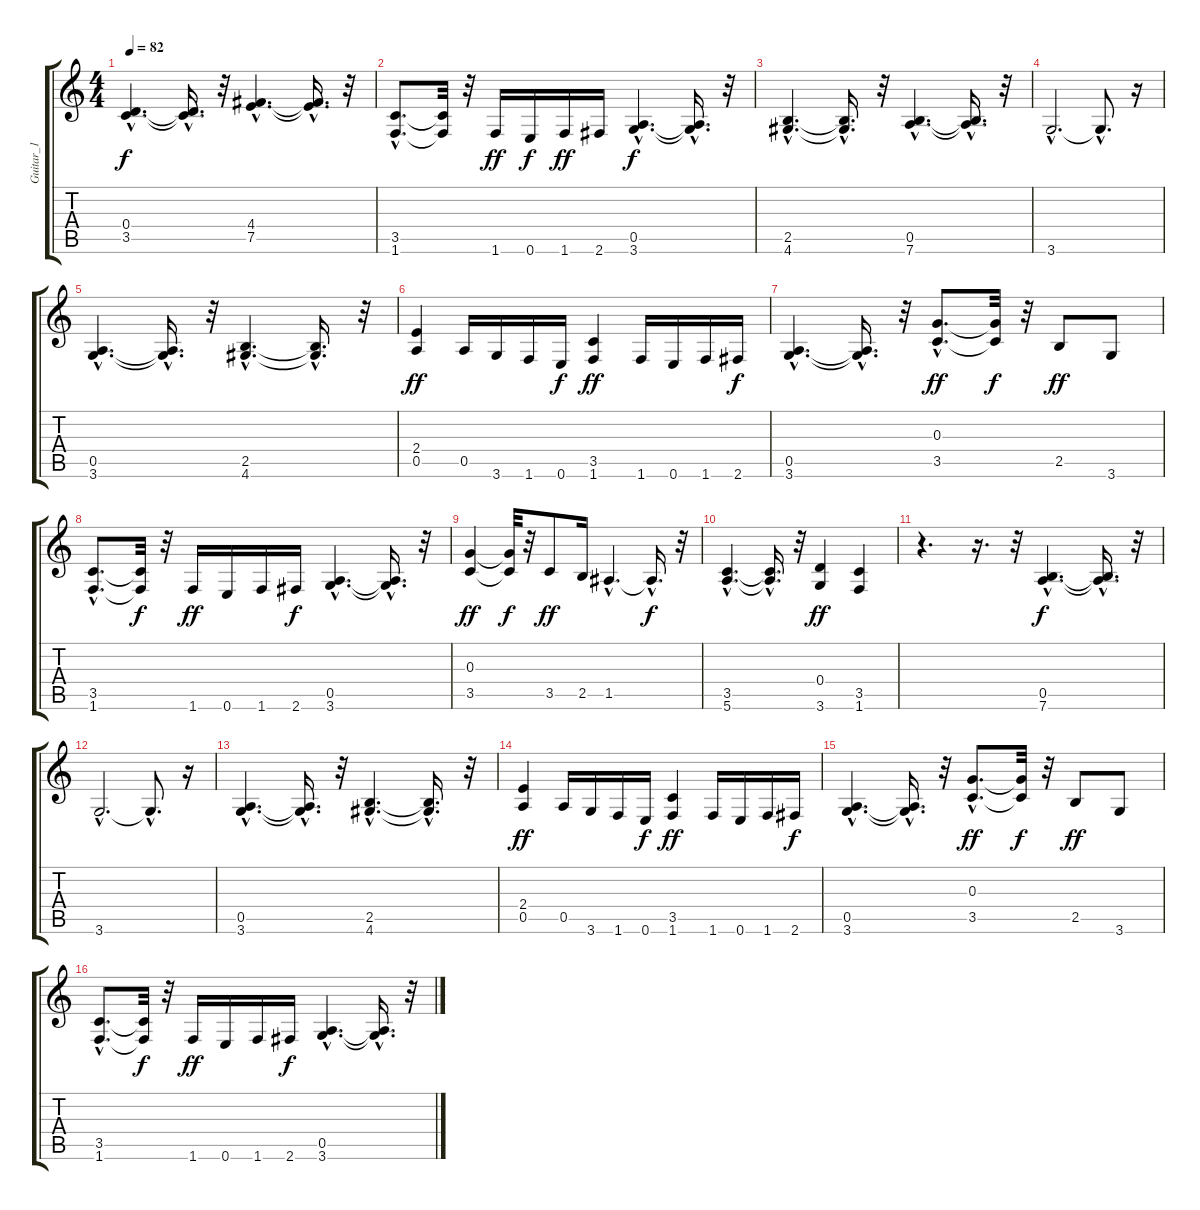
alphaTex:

\track ("Guitar_1" "Guitar_1") {instrument acousticguitarsteel}
\staff {score tabs}
\tuning (E4 B3 G3 D3 A2 E2) {hide}
\ts (4 4)
\tempo 82
\clef g2
\ks c
(0.4{hac} 3.5{hac}).4{d dy f} (0.4{hac t} 3.5{hac t}).16{d} r.32 (4.4{hac} 7.5{hac}).4{d} (4.4{hac t} 7.5{hac t}).16{d} r.32 |
(3.5{hac} 1.6{hac}).8{d} (3.5{t} 1.6{t}).32 r.32 1.6.16{dy ff} 0.6.16{dy f} 1.6.16{dy ff} 2.6.16 (0.5{hac} 3.6{hac}).4{d dy f} (0.5{hac t} 3.6{hac t}).16{d} r.32 |
(2.5{hac} 4.6{hac}).4{d} (2.5{hac t} 4.6{hac t}).16{d} r.32 (0.5{hac} 7.6{hac}).4{d} (0.5{hac t} 7.6{hac t}).16{d} r.32 |
3.6{hac}.2{d} 3.6{hac t}.8{d} r.16 |
(0.5{hac} 3.6{hac}).4{d} (0.5{hac t} 3.6{hac t}).16{d} r.32 (2.5{hac} 4.6{hac}).4{d} (2.5{hac t} 4.6{hac t}).16{d} r.32 |
(2.4 0.5).4{dy ff} 0.5.16 3.6.16 1.6.16 0.6.16{dy f} (3.5 1.6).4{dy ff} 1.6.16 0.6.16 1.6.16 2.6.16{dy f} |
(0.5{hac} 3.6{hac}).4{d} (0.5{hac t} 3.6{hac t}).16{d} r.32 (0.3{hac} 3.5{hac}).8{d dy ff} (0.3{t} 3.5{t}).32{dy f} r.32 2.5.8{dy ff} 3.6.8 |
(3.5{hac} 1.6{hac}).8{d} (3.5{t} 1.6{t}).32{dy f} r.32 1.6.16{dy ff} 0.6.16 1.6.16 2.6.16{dy f} (0.5{hac} 3.6{hac}).4{d} (0.5{hac t} 3.6{hac t}).16{d} r.32 |
(0.3 3.5).4{dy ff} (0.3{t} 3.5{t}).32{dy f} r.32 3.5.8{dy ff} 2.5.16 1.5{hac}.4{d} 1.5{hac t}.16{d dy f} r.32 |
(3.5{hac} 5.6{hac}).4{d} (3.5{hac t} 5.6{hac t}).16{d} r.32 (0.4 3.6).4{dy ff} (3.5 1.6).4 |
r.4{d} r.16{d} r.32 (0.5{hac} 7.6{hac}).4{d dy f} (0.5{hac t} 7.6{hac t}).16{d} r.32 |
3.6{hac}.2{d} 3.6{hac t}.8{d} r.16 |
(0.5{hac} 3.6{hac}).4{d} (0.5{hac t} 3.6{hac t}).16{d} r.32 (2.5{hac} 4.6{hac}).4{d} (2.5{hac t} 4.6{hac t}).16{d} r.32 |
(2.4 0.5).4{dy ff} 0.5.16 3.6.16 1.6.16 0.6.16{dy f} (3.5 1.6).4{dy ff} 1.6.16 0.6.16 1.6.16 2.6.16{dy f} |
(0.5{hac} 3.6{hac}).4{d} (0.5{hac t} 3.6{hac t}).16{d} r.32 (0.3{hac} 3.5{hac}).8{d dy ff} (0.3{t} 3.5{t}).32{dy f} r.32 2.5.8{dy ff} 3.6.8 |
(3.5{hac} 1.6{hac}).8{d} (3.5{t} 1.6{t}).32{dy f} r.32 1.6.16{dy ff} 0.6.16 1.6.16 2.6.16{dy f} (0.5{hac} 3.6{hac}).4{d} (0.5{hac t} 3.6{hac t}).16{d} r.32
